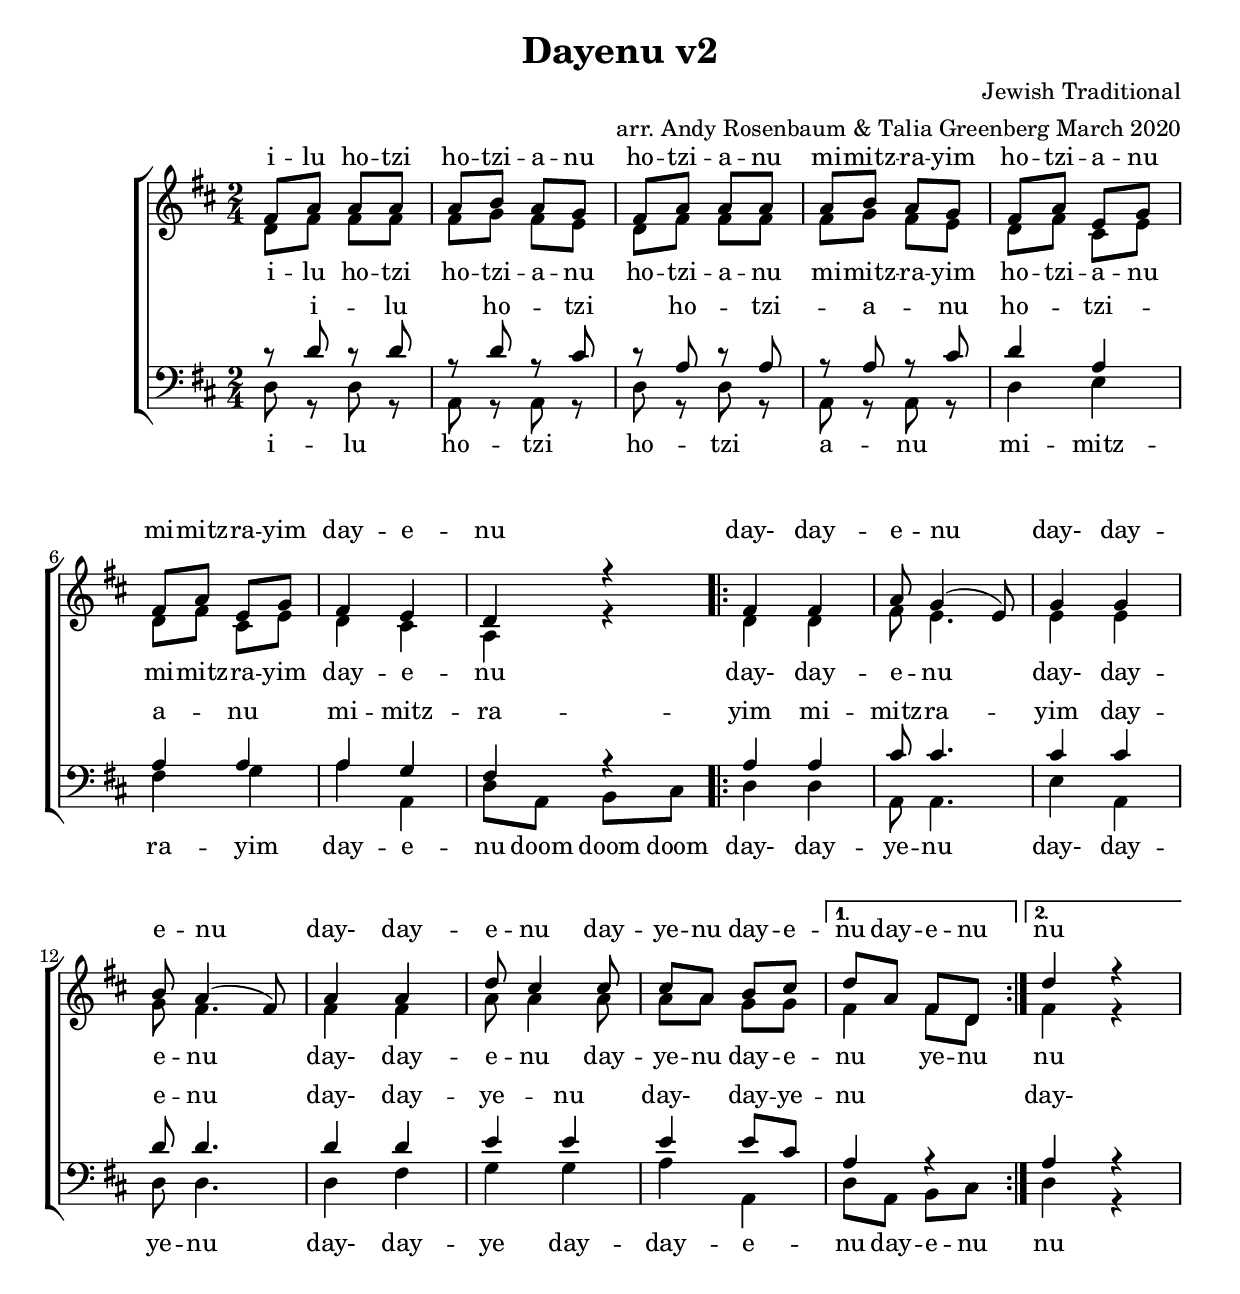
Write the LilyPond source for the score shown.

\version "2.18.2"  % necessary for upgrading to future LilyPond versions.

\header {
	title = "Dayenu v2"
	composer = "Jewish Traditional"
	arranger = "arr. Andy Rosenbaum & Talia Greenberg March 2020"
}


\paper {
  top-system-spacing #'basic-distance = #10
  score-system-spacing #'basic-distance = #20
  system-system-spacing #'basic-distance = #20
  last-bottom-spacing #'basic-distance = #10
}

global = {
  \key d \major
  \time 2/4
}

% ===== %
% verse %
% ===== %

sopVerse = \relative d' {
	| fis8 a a a | a b a g 
	| fis a a a  | a b a g 
	| fis a e g  | fis a e g 
	| fis4 e     | d  r |
}

altoVerse = \relative d' {
	| d8 fis fis fis | fis g fis e
	| d fis fis fis  | fis g fis e
	| d fis cis e  | d fis cis e
	| d4 cis         | a  r |
}

tenorVerse = \relative d' {
	| r8 d r d | r d r cis
	| r a r a  | r a r cis
	| d4 a | a a
	| a4 g | fis  r |
}

bassVerse = \relative d {
	| d8 r d r | a r a r
	| d r d r | a r a r
	| d4 e | fis g
	| a a, | d8 a b cis
}

words = \lyricmode {
	| i -- lu ho -- tzi | ho -- tzi -- a -- nu | ho -- tzi -- a -- nu | mi -- mitz -- ra -- yim | ho -- tzi -- a -- nu | mi -- mitz -- ra -- yim | day -- e -- | nu |
}

tenorWords = \lyricmode {
	| i -- lu ho -- tzi 
	| ho -- tzi -- a -- nu 
	| ho -- tzi -- a -- nu 
	| mi -- mitz -- ra -- yim 
	| mi -- mitz -- 
	| ra -- yim 
	| day -- e -- 
	| nu |
}

bassWords = \lyricmode {
	| i -- lu 
	| ho -- tzi 
	| ho -- tzi 
	| a -- nu 
	| mi -- mitz -- 
	| ra -- yim 
	| day -- e -- 
	| nu doom doom doom |
}

% ====== %
% chorus %
% ====== %

sopChorusCommon = \relative d' {
	| fis4 fis 
	| a8 g4( e8)
	| g4 g
	| b8 a4( fis8)
	| a4 a
	| d8 cis4 cis8
	| cis a b cis |
}


sopChorusEndOne = \relative d'' {
	| d8 a fis d |
}

sopChorusEndTwo = \relative d'' {
	| d4 r4 |
}

altoChorusCommon = \relative d' {
	| d4 d
	| fis8 e4.
	| e4 e
	| g8 fis4.
	| fis4 fis
	| a8 a4 a8
	| a8 a g g |
}

altoChorusEndOne = \relative d' {
	| fis4 fis8 d |
}

altoChorusEndTwo = \relative d' {
	| fis4 r |
}

tenorChorusCommon = \relative d' {
	| a4 a 
	| cis8 cis4.
	| cis4 cis 
	| d8 d4.
	| d4 d 
	| e e 
	| e e8 cis |
}

tenorChorusEndOne = \relative d' {
	| a4 r4 |
}

tenorChorusEndTwo = \relative d' {
	| a4 r |
}

bassChorusCommon = \relative d {
	| d4 d
	| a8 a4.
	| e'4 a,
	| d8 d4.
	| d4 fis
	| g g 
	| a a, |
}

bassChorusEndOne = \relative d {
	| d8 a b cis |
}

bassChorusEndTwo = \relative d {
	| d4 r |
}

upperChorusWordsCommon = \lyricmode {
	| day- day -- | e -- nu 
	| day- day -- | e -- nu
	| day- day -- | e -- nu day -- 
	| ye -- nu day -- e -- |
}

sopChorusWordsEndOne = \lyricmode {
	| nu day -- e -- nu |
}

altoChorusWordsEndOne = \lyricmode {
	| nu ye -- nu |
}

upperChorusWordsEndTwo = \lyricmode {
	| nu |
}

lowerChorusWordsCommon = \lyricmode {
	| day- day -- | ye -- nu 
	| day- day -- | ye -- nu
	| day- day -- | ye day -- |
}

tenorChorusWordsCommon = {
	\lowerChorusWordsCommon \lyricmode { | day day -- e -- | }
}

tenorChorusWordsEndOne = \lyricmode {
	| nu |
}

tenorChorusWordsEndTwo = \lyricmode {
	| nu |
}

bassChorusWordsCommon = {
	\lowerChorusWordsCommon \lyricmode { | day -- e -- | }
}

bassChorusWordsEndOne = \lyricmode {
	| nu day -- e -- nu |
}

bassChorusWordsEndTwo = \lyricmode {
	| nu |
}

% ======== %
% in order %
% ======== %

sop = {
	\sopVerse
	\repeat volta 2 \sopChorusCommon
	\alternative {
		{ \sopChorusEndOne }
		{ \sopChorusEndTwo }
	}
}

alto = {
	\altoVerse
	\repeat volta 2 \altoChorusCommon 
	\alternative {
		{ \altoChorusEndOne }
		{ \altoChorusEndTwo }
	}
}

tenor = {
	\tenorVerse
	\repeat volta 2 \tenorChorusCommon
	\alternative {
		{ \tenorChorusEndOne }
		{ \tenorChorusEndTwo }
	}
}

bass = {
	\bassVerse 
	\repeat volta 2 \bassChorusCommon
	\alternative {
		{ \bassChorusEndOne }
		{ \bassChorusEndTwo }
	}
}

sopWordsAll = {
	\words
	\upperChorusWordsCommon
	\sopChorusWordsEndOne
	\upperChorusWordsEndTwo 
}

altoWordsAll = { 
	\words 
	\upperChorusWordsCommon 
	\altoChorusWordsEndOne 
	\upperChorusWordsEndTwo 
}

tenorWordsAll = { 
	\tenorWords 
	\tenorChorusWordsCommon 
	\tenorChorusWordsEndOne 
	\tenorChorusWordsEndTwo 
}

bassWordsAll = { 
	\bassWords 
	\bassChorusWordsCommon 
	\bassChorusWordsEndOne 
	\bassChorusWordsEndTwo
}

mainChorusOne = \relative c' {
	| e8 e e e e e | e d8. c16 b4 b8 | d8 d d d d d | d c8. b16 a4 a8 |
}

mainChorusOneLow = \relative c {
	| e8 e e e e e | e d8. c16 b4 b8 | d8 d d d d d | d c8. b16 a4 a8 |
}

% above chorus options

aboveChorusOneA = \relative c'' {
	| a8 a a a a a | a g8. f16 e4 e8 | f8 f f e e e | e fis8. gis16 a4 a8 |
}

aboveChorusOneB = \relative c'' {
	| a8 a a a a a | gis gis8. gis16 gis4 gis8 | f8 f f e e e | e fis8. gis16 a4 a8 |
}

aboveChorusOneC = \relative c'' {
	| a8 a a a a a | gis gis8. gis16 gis4 gis8 | f8 f f e e e | f e8. d16 c4 c8 |
}

aboveChorusOneD = \relative c'' {
	| a8 a a a a a | gis gis8. gis16 gis4 gis8 | gis8 gis gis f f f | f e8. d16 c4 c8 |
}

% below chorus options

belowChorusOneA = \relative c' {
	| c8 c c c c c | c b8. a16 b4 b8 | b8 b b b b b | b a8. gis16 a4 a8 |
}

belowChorusOneB = \relative c' {
	| c8 c c c c c | c b8. a16 e4 e8 | f8 f f d d d | d e8. f16 e4 e8 |
}

belowChorusOneC = \relative c' {
	| c8 c c c c c | c b8. a16 e4 e8 | f8 f f gis gis gis | f gis8. f16 e4 e8 |
}

belowChorusOneD = \relative c' {
	| c8 c c c c c | c b8. a16 e4 e8 | f8 f f gis gis gis | a gis8. f16 e4 e8 |
}



% bass options

baseChorusOneA = \relative c {
%   | a4. | a4. | b4. | e,4. | b'4. | e,4. | b'4 e,8 | a4. |
%     | a4. | a4. | b4. | e,4. | b'4. | e,4. | e8 fis gis | a4. |
    | a4. a | b e, | b' e, | e8 fis gis a4. |
}

% offbeat options

% Soprano
offBeatChorusOneA = \relative c' {
% 	| r8 c c r8 c c | r8 c r r8 b b | r8 b b r8 b b | r8 b r r8 c c |
	| r8 c c r8 c c | r8 b4 r8 gis gis | r8 gis gis r8 b b | r8 d4 r8 c c |
}

% Tenor
offBeatChorusOneB = \relative c' {
% 	| r8 a a r8 a a | r8 a r r8 gis gis | r8 gis gis r8 gis gis | r8 gis r r8 a a |
	| r8 a a r8 a a | r8 gis4 r8 b b | r8 b b r8 gis gis | r8 gis4 r8 e e |
%	| r8 a a r8 g g | r8 f4 r8 e e | r8 gis gis r8 gis gis | r8 gis4 r8 e e |
}

offBeatChorusOneC = \relative c' {
% 	| r8 e e r8 e e | r8 e r r8 d d | r8 d d r8 d d | r8 f r r8 e e |
	| r8 e e r8 e e | r8 e4 r8 d d | r8 d d r8 d d | r8 f4 r8 e e |
}

% offBeatBa = \lyricmode { | ba ba ba ba | ba ba ba ba | ba ba ba ba | ba ba ba ba | }
offBeatBa = \lyricmode { | ba ba ba ba | ba ba ba | ba ba ba ba | ba ba ba | }

% other

restNotes = { | r4. r | r r | }

basicTum = \lyricmode { | tum -- ba -- la tum -- ba -- la | tum -- ba -- la -- lai -- ka | tum -- ba -- la tum -- ba -- la | tum -- ba -- la -- lai -- ka | }

bassDoom = \lyricmode { | doom doom | doom doom | doom doom | tum -- ba -- la -- la | }

emptyWords = \lyricmode {}

% papa = \lyricmode { | pa pa pa pa | }

% ================== %
% chrous second part %
% ================== %

% Alto
mainChorusTwo = \relative c' {
	| a8 c e a4 a8 | c8 b a e4 e8 | g8 f d b4 b8 | d8 c8 b a4. |
}

aboveChorusTwoA = \relative c' {
	| c8 e a c4 c8 | e8 d c b4 b8 | b8 d c b4 e,8 | f8 e d c4 c8 |
}

aboveChorusTwoB = \relative c' {
	| c8 e a c4 c8 | e8 d c b4 b8 | b8 a gis e4 e8 | f8 e d c4 c8 |
}

aboveChorusTwoC = \relative c' {
	| c8 e a c4 c8 | e8 d c b4 b8 | b8 b b b4 e,8 | f8 e d c4 c8 |
}

aboveChorusTwoD = \relative c' {
	| c8 e a c4 c8 | e8 d c b4 b8 | b8 a g f4 f8 | e8 e e e4 e8 |
}

sopranoChorusTwoA = \relative c' {
	| c8 a c e4 e8 | e8 d c c4 c8 | b8 g a b4 b8 | b8 c d c4. |
}

tenorChorusTwoA = \relative c' {
	| r8 a a r8 c4 | r8 c c r g4 | r8 b b r8 gis4 | gis8 a gis e4. |
}

tenorChorusTwoAWords = \lyricmode { | ba ba ba | ba ba ba | ba ba ba | frey -- lach -- zol -- zayn | }

baseChorusTwoA = \relative c {
	| a4. a | f c' | g e | e8 fis gis a4. |
}

spiel = \lyricmode { | tum -- ba -- la -- lai -- ka | spiel -- ba -- la -- lai -- ka | tum -- ba -- la -- lai -- ka | frey -- lach -- zol -- zayn | }

bassDoomTwo = \lyricmode { | doom doom | doom doom | doom doom | frey -- lach -- zol -- zayn | }

% DENSE

%{ DENSE
sopMusic = { \aboveChorusOneD }
sopWords = \basicTum

altoMusic = { \mainChorusOne \mainChorusTwo }
altoWords = \basicTum

tenorMusic = \belowChorusOneC
% tenorWords = \basicTum

bassMusic = \baseChorusOneA
%}

% OPEN

sopMusic = \transpose c c' { \offBeatChorusOneA \sopranoChorusTwoA }
sopWords = { \offBeatBa \spiel }

altoMusic = { \mainChorusOne \mainChorusTwo }
altoWords = { \basicTum \spiel }

% tenorMusic = \transpose c c, { \offBeatChorusOneB }
tenorMusic = { \offBeatChorusOneB \tenorChorusTwoA }
% tenorWords = { \offBeatBa \tenorChorusTwoAWords }

bassMusic = { \baseChorusOneA \baseChorusTwoA }

% bassWords = { \bassDoom \bassDoomTwo }


allStuff = {
  \new ChoirStaff <<
    \new Lyrics = "sopranos" \with {
      % this is needed for lyrics above a staff
      \override VerticalAxisGroup.staff-affinity = #DOWN
    }
    \new Staff = "upper" <<
	\set Staff.midiInstrument = "voice oohs"
      \new Voice = "sopranos" {
        \voiceOne
        << \global \sop >>
      }
      \new Voice = "altos" {
        \voiceTwo
        << \global \alto >>
      }
    >>
    \new Lyrics = "altos"
    \new Lyrics = "tenors" \with {
      % this is needed for lyrics above a staff
      \override VerticalAxisGroup.staff-affinity = #DOWN
    }
    \new Staff = "lower" <<
      \set Staff.midiInstrument = "voice oohs"
      \clef bass
      \new Voice = "tenors" {
        \voiceOne
        << \global \tenor >>
      }
      \new Voice = "basses" {
        \voiceTwo << \global \bass >>
      }
    >>
    \new Lyrics = "basses"
    \context Lyrics = "sopranos" \lyricsto "sopranos" \sopWordsAll
    \context Lyrics = "altos" \lyricsto "altos" \altoWordsAll
    \context Lyrics = "tenors" \lyricsto "tenors" \tenorWordsAll
    \context Lyrics = "basses" \lyricsto "basses" \bassWordsAll
  >>
}

% For printed pdf music.
\score {
	\allStuff
	\layout{}
}

% For midi
\score {
	\unfoldRepeats {
		\allStuff
	}
	\midi{ \tempo 4 = 80 }
}
